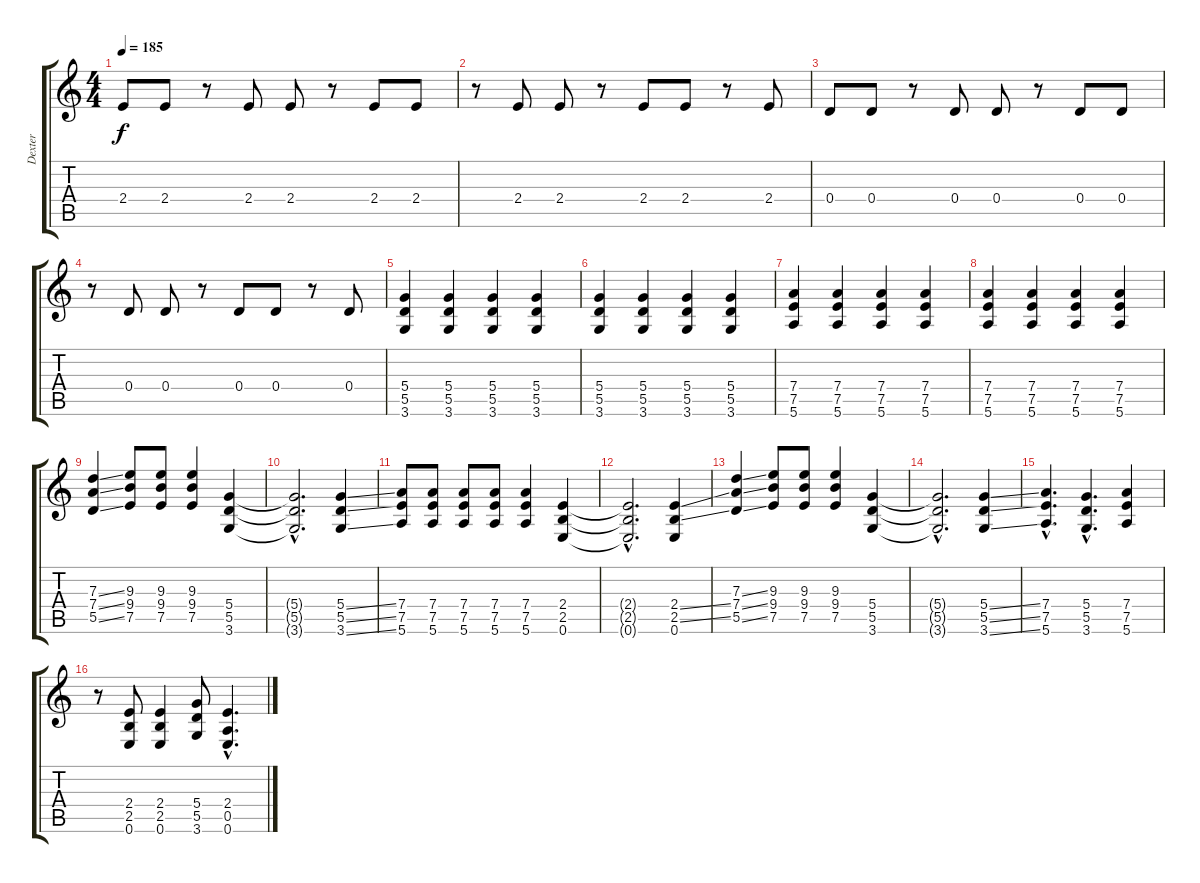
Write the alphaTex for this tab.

\track ("Dexter" "Dexter") {instrument distortionguitar}
\staff {score tabs}
\tuning (E4 B3 G3 D3 A2 E2) {hide}
\ts (4 4)
\tempo 185
\clef g2
\ks c
2.4.8{dy f instrument electricguitarmuted} 2.4.8 r.8 2.4.8 2.4.8 r.8 2.4.8 2.4.8 |
r.8 2.4.8 2.4.8 r.8 2.4.8 2.4.8 r.8 2.4.8 |
0.4.8 0.4.8 r.8 0.4.8 0.4.8 r.8 0.4.8 0.4.8 |
r.8 0.4.8 0.4.8 r.8 0.4.8 0.4.8 r.8 0.4.8 |
(5.4 5.5 3.6).4{instrument distortionguitar} (5.4 5.5 3.6).4 (5.4 5.5 3.6).4 (5.4 5.5 3.6).4 |
(5.4 5.5 3.6).4 (5.4 5.5 3.6).4 (5.4 5.5 3.6).4 (5.4 5.5 3.6).4 |
(7.4 7.5 5.6).4 (7.4 7.5 5.6).4 (7.4 7.5 5.6).4 (7.4 7.5 5.6).4 |
(7.4 7.5 5.6).4 (7.4 7.5 5.6).4 (7.4 7.5 5.6).4 (7.4 7.5 5.6).4 |
(7.3{ss} 7.4{ss} 5.5{ss}).4 (9.3 9.4 7.5).8 (9.3 9.4 7.5).8 (9.3 9.4 7.5).4 (5.4 5.5 3.6).4 |
(5.4{hac t} 5.5{hac t} 3.6{hac t}).2{d} (5.4{ss} 5.5{ss} 3.6{ss}).4 |
(7.4 7.5 5.6).8 (7.4 7.5 5.6).8 (7.4 7.5 5.6).8 (7.4 7.5 5.6).8 (7.4 7.5 5.6).4 (2.4 2.5 0.6).4 |
(2.4{hac t} 2.5{hac t} 0.6{hac t}).2{d} (2.4{ss} 2.5{ss} 0.6).4 |
(7.3{ss} 7.4{ss} 5.5{ss}).4 (9.3 9.4 7.5).8 (9.3 9.4 7.5).8 (9.3 9.4 7.5).4 (5.4 5.5 3.6).4 |
(5.4{hac t} 5.5{hac t} 3.6{hac t}).2{d} (5.4{ss} 5.5{ss} 3.6{ss}).4 |
(7.4{hac} 7.5{hac} 5.6{hac}).4{d} (5.4{hac} 5.5{hac} 3.6{hac}).4{d} (7.4 7.5 5.6).4 |
r.8 (2.4 2.5 0.6).8 (2.4 2.5 0.6).4 (5.4 5.5 3.6).8 (2.4{hac} 0.5{hac} 0.6{hac}).4{d}
